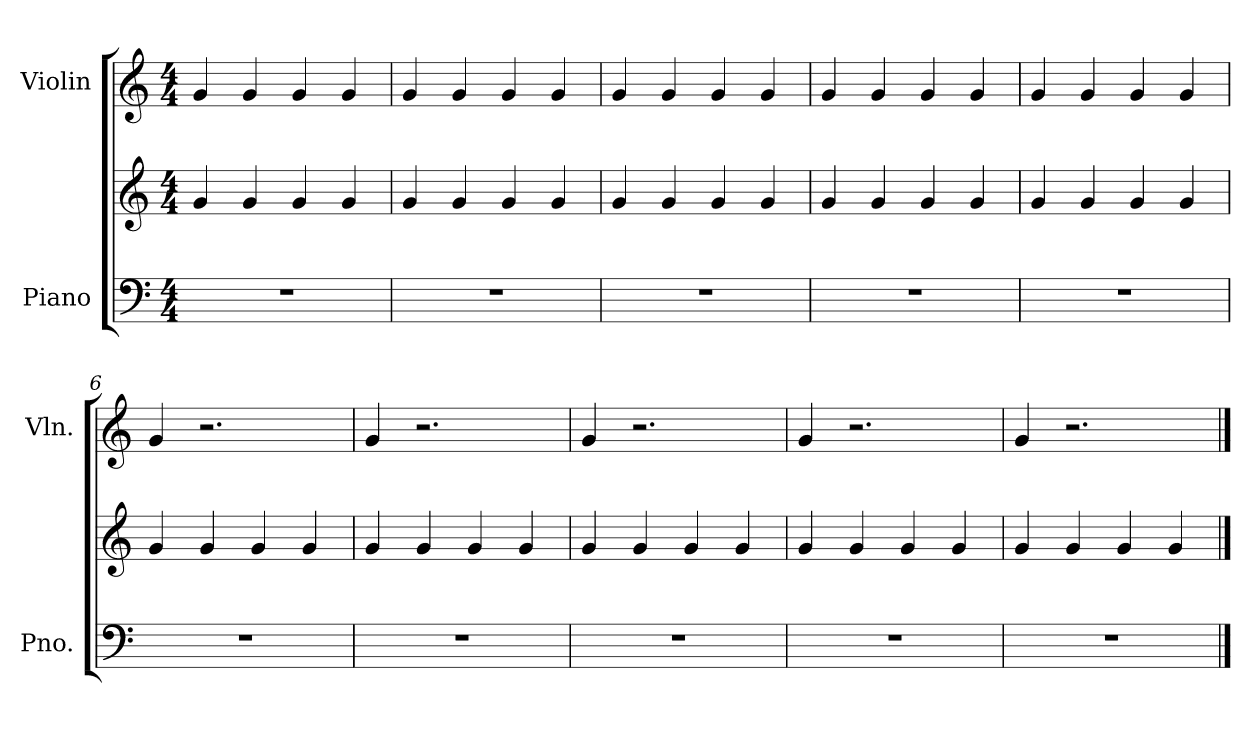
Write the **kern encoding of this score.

**kern	**kern	**kern
*part2	*part2	*part1
*staff3	*staff2	*staff1
*I"Piano	*	*I"Violin
*I'Pno.	*	*I'Vln.
*clefF4	*clefG2	*clefG2
*k[]	*k[]	*k[]
*M4/4	*M4/4	*M4/4
=1	=1	=1
1r	4g/	4g/
.	4g/	4g/
.	4g/	4g/
.	4g/	4g/
=2	=2	=2
1r	4g/	4g/
.	4g/	4g/
.	4g/	4g/
.	4g/	4g/
=3	=3	=3
1r	4g/	4g/
.	4g/	4g/
.	4g/	4g/
.	4g/	4g/
=4	=4	=4
1r	4g/	4g/
.	4g/	4g/
.	4g/	4g/
.	4g/	4g/
=5	=5	=5
1r	4g/	4g/
.	4g/	4g/
.	4g/	4g/
.	4g/	4g/
=6	=6	=6
1r	4g/	4g/
.	4g/	2.r
.	4g/	.
.	4g/	.
=7	=7	=7
1r	4g/	4g/
.	4g/	2.r
.	4g/	.
.	4g/	.
!!LO:LB:g=z
=8	=8	=8
1r	4g/	4g/
.	4g/	2.r
.	4g/	.
.	4g/	.
=9	=9	=9
1r	4g/	4g/
.	4g/	2.r
.	4g/	.
.	4g/	.
=10	=10	=10
1r	4g/	4g/
.	4g/	2.r
.	4g/	.
.	4g/	.
==	==	==
*-	*-	*-
